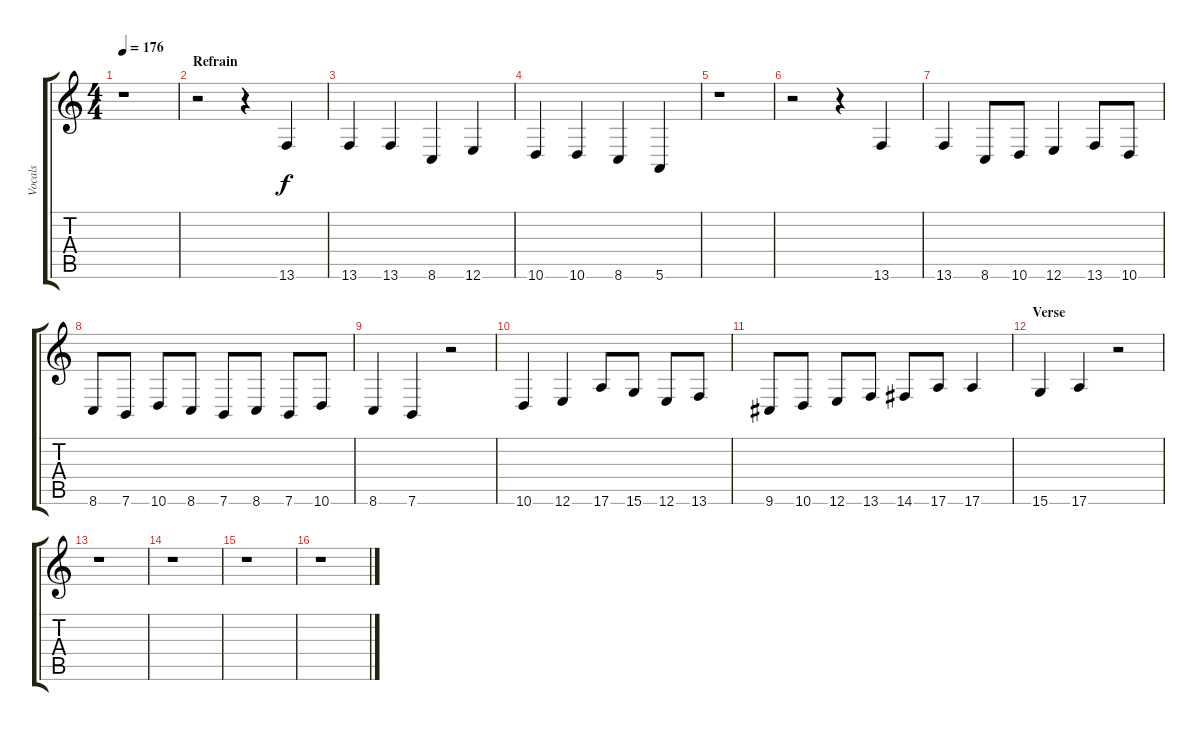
\track ("Vocals" "Vocals") {instrument lead6voice}
\staff {score tabs}
\tuning (E4 B3 G3 D3 A2 E2) {hide}
\ts (4 4)
\tempo 176
\clef g2
\ks c
r.1{dy f} |
\section ("" "Refrain")
r.2 r.4 13.6.4 |
13.6.4 13.6.4 8.6.4 12.6.4 |
10.6.4 10.6.4 8.6.4 5.6.4 |
r.1 |
r.2 r.4 13.6.4 |
13.6.4 8.6.8 10.6.8 12.6.4 13.6.8 10.6.8 |
8.6.8 7.6.8 10.6.8 8.6.8 7.6.8 8.6.8 7.6.8 10.6.8 |
8.6.4 7.6.4 r.2 |
10.6.4 12.6.4 17.6.8 15.6.8 12.6.8 13.6.8 |
9.6.8 10.6.8 12.6.8 13.6.8 14.6.8 17.6.8 17.6.4 |
\section ("" "Verse")
15.6.4 17.6.4 r.2 |
r.1 |
r.1 |
r.1 |
r.1
